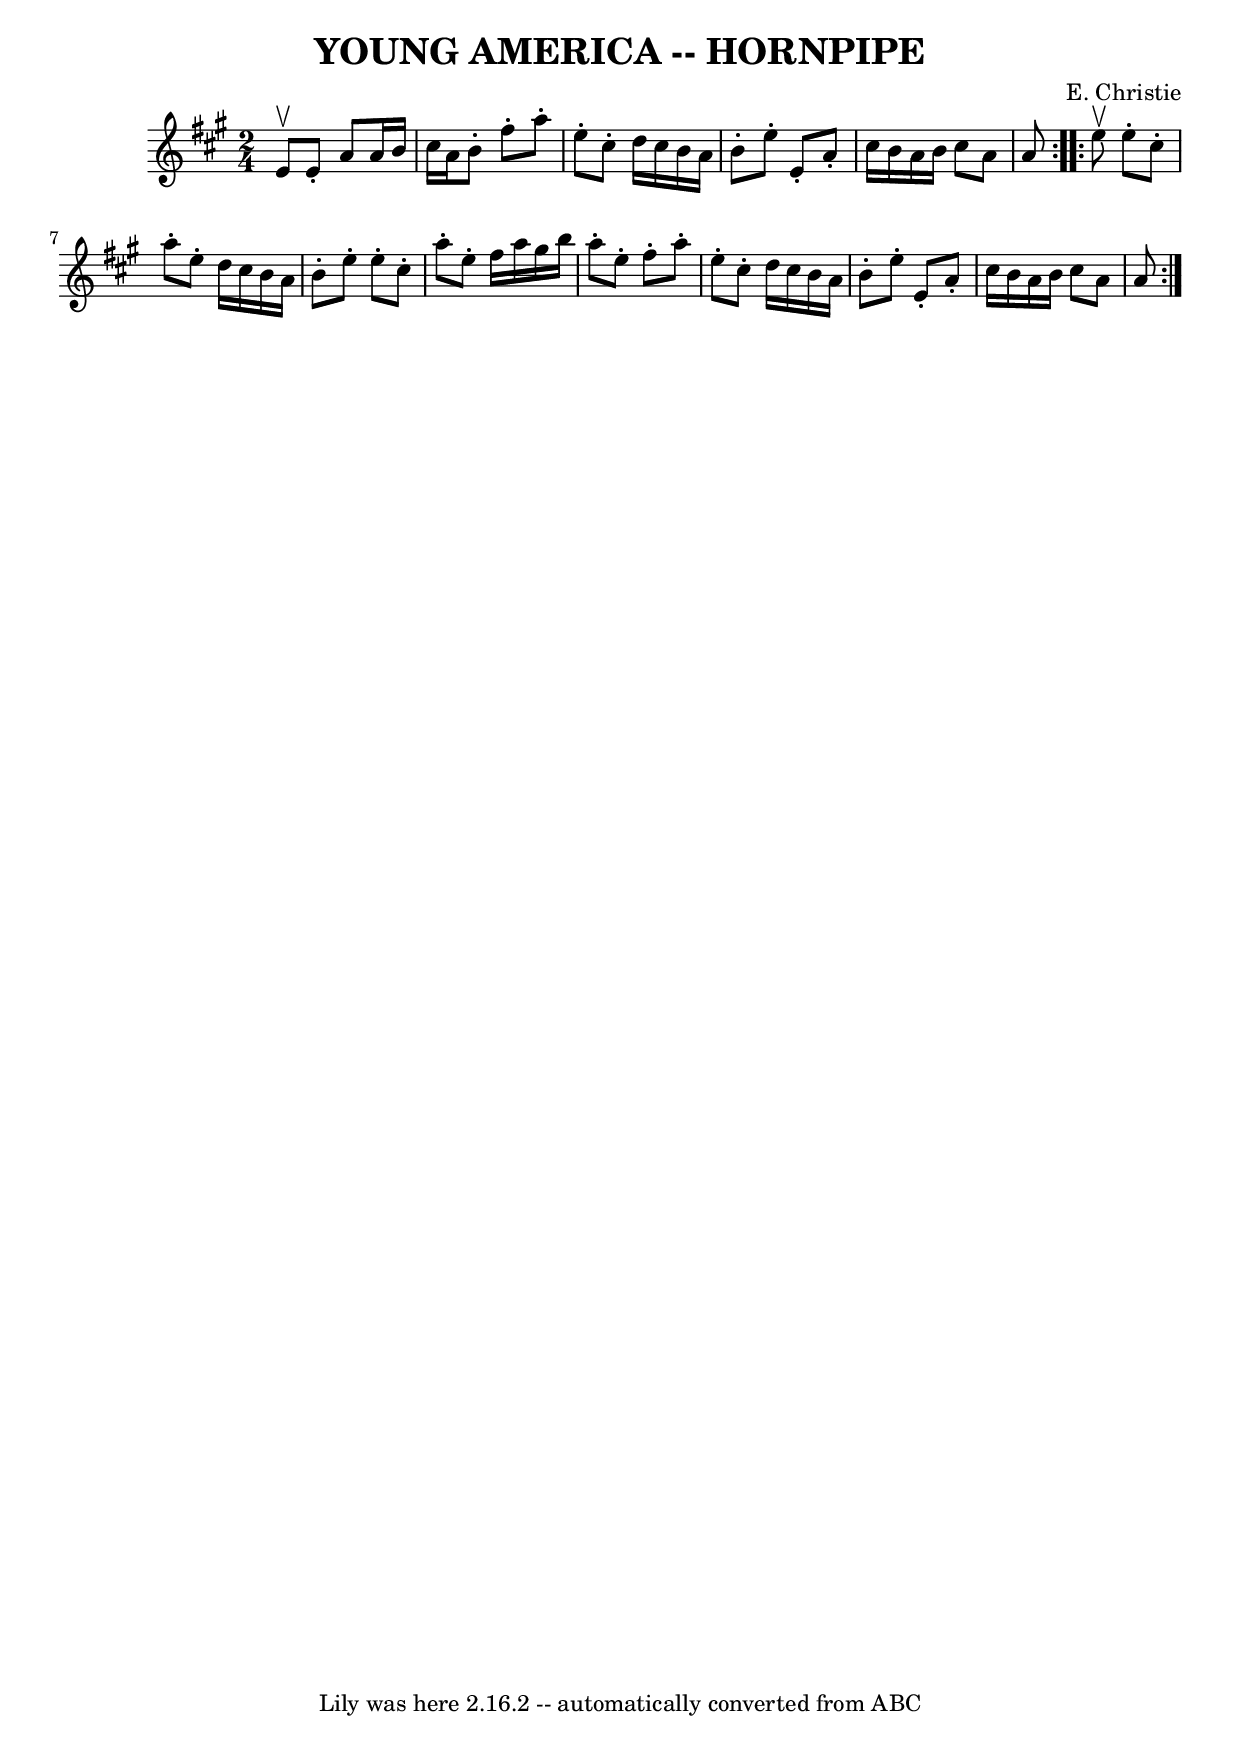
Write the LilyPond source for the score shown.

\version "2.16.2"
\include "Mammoth.ily"
\header {
  %% book = "Ryan's Mammoth Collection of Fiddle Tunes"
 composer = "E. Christie"
 crossRefNumber = "1"
 footnotes = "\\\\\\\\FIGURE -- TWIN SISTERS, or (MERRY DANCE.) (Often Used.)"
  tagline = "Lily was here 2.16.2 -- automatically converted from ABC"
  title = "YOUNG AMERICA -- HORNPIPE"

}
voicedefault =  {



  \repeat volta 2 {

    \time 2/4 
    \key a \major e'8^\upbow        |
 e'8-. a'8 a'16 b'16 cs''16 a'16     |
 b'8-.     |
 fs''8-. a''8-. e''8-. cs''8-.    |
 d''16 cs''16 b'16 a'16 b'8-. e''8-.    |
 e'8-. a'8-. cs''16 b'16 a'16 b'16     |
 cs''8 a'8 a'8    
  }     
  \repeat volta 2 { e''8^\upbow         |
 e''8-. cs''8-. a''8-. e''8-.   |
 d''16 cs''16 b'16 a'16 b'8-. e''8-.    |
 e''8-. cs''8-. a''8-. e''8-.    |
 fs''16 a''16 gs''16 b''16 a''8-. e''8-.   |  |
 fs''8-. a''8-. e''8-. cs''8-.    |
 d''16 cs''16 b'16 a'16 b'8-. e''8-.   |
 e'8-. a'8-. cs''16 b'16 a'16 b'16     |
 cs''8 a'8   
 a'8    
  }   

}

\score{
  <<

    \context Staff="default"
    {
      \voicedefault 
      
    }

  >>
  \layout {
    
  }
  \midi {
  }

}
